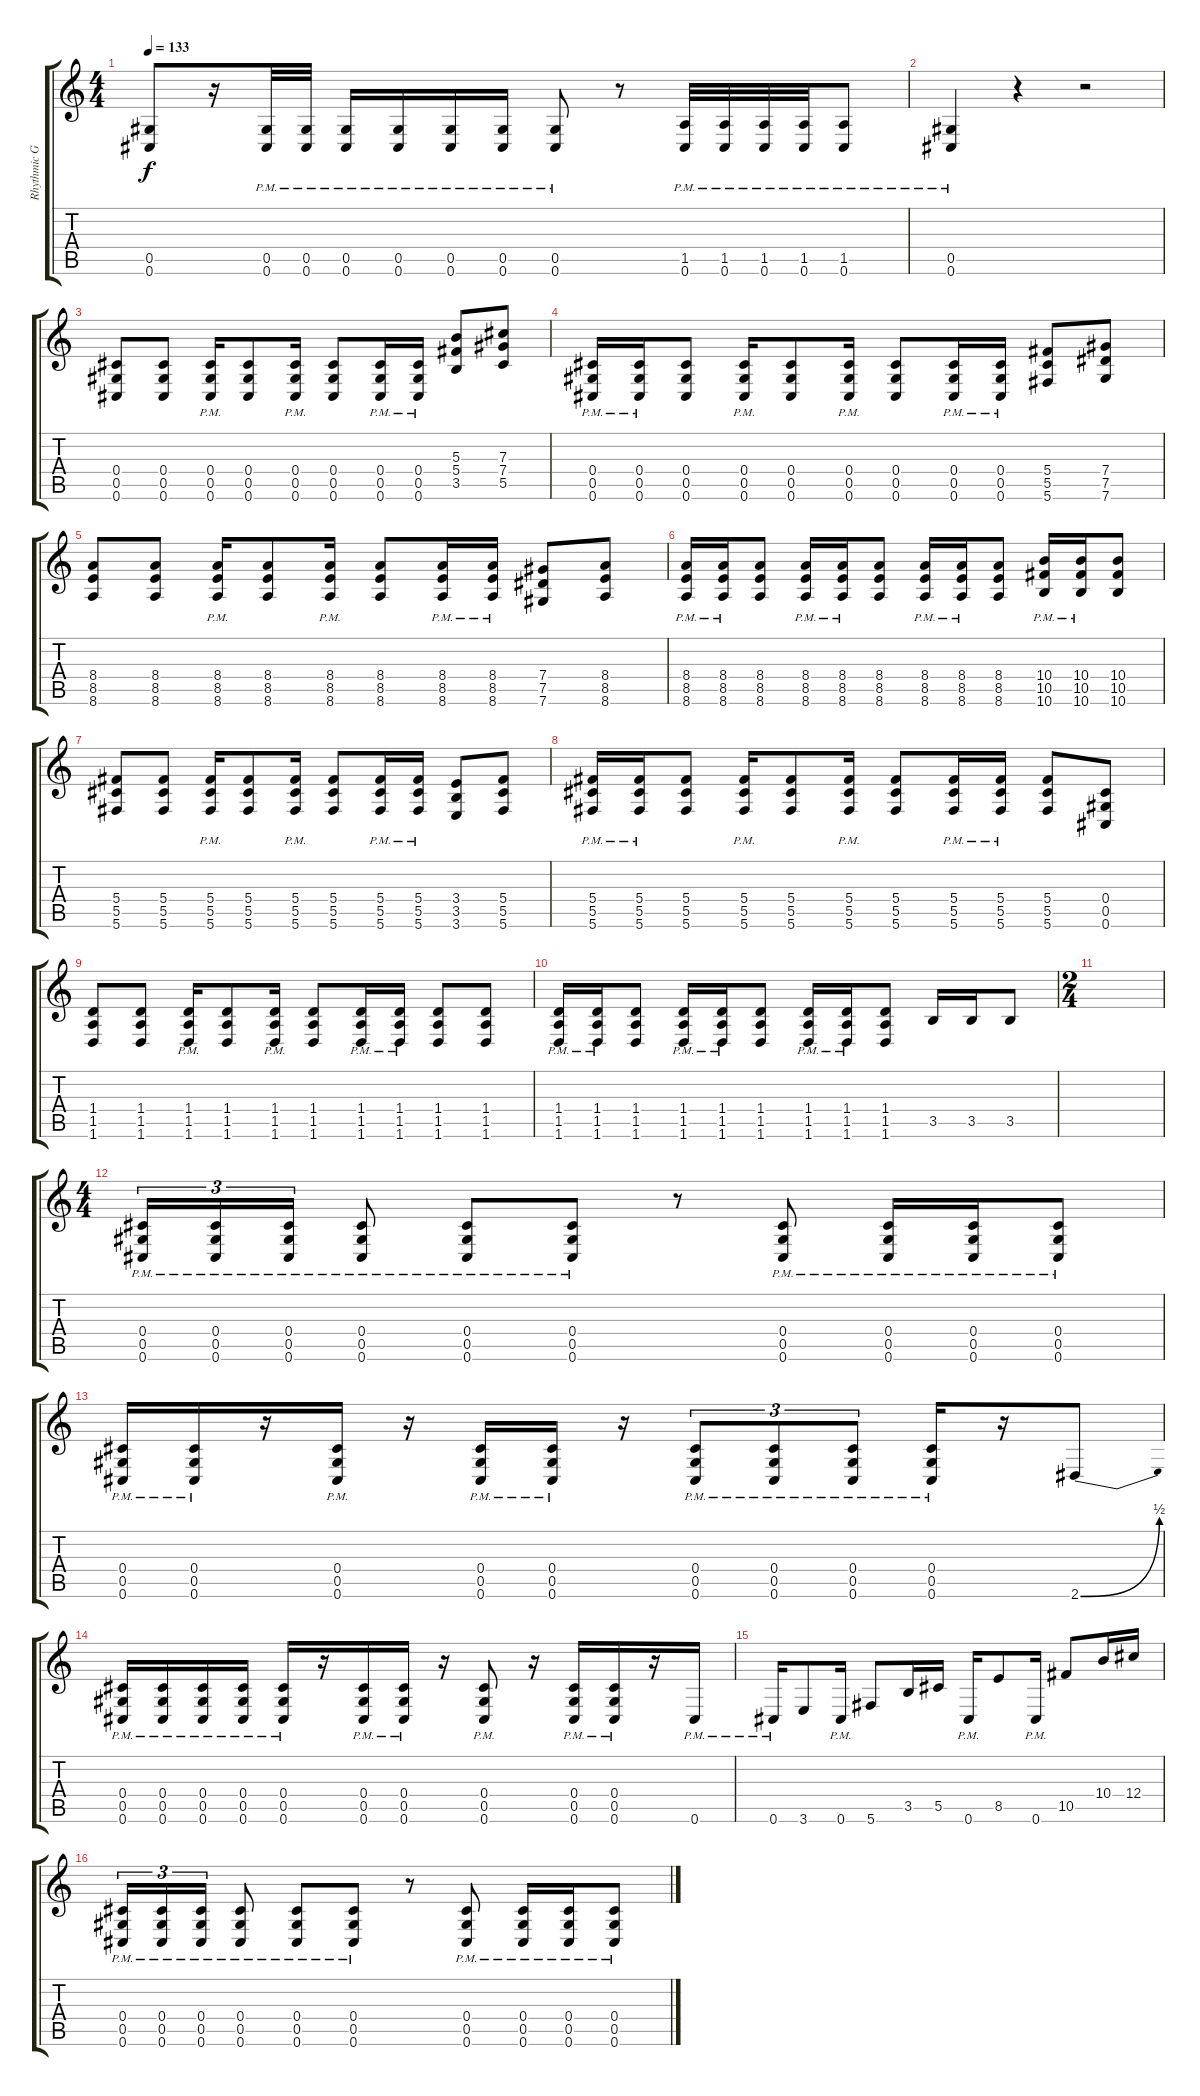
\track ("Rhythmic Guitar" "Rhythmic G") {instrument distortionguitar}
\staff {score tabs}
\tuning (Eb4 Bb3 Gb3 Db3 Ab2 Db2) {hide}
\ts (4 4)
\tempo 133
\clef g2
\ks c
(0.5{t} 0.6{t}).8{dy f} r.16 (0.5{pm} 0.6{pm}).32 (0.5{pm} 0.6{pm}).32 (0.5{pm} 0.6{pm}).16 (0.5{pm} 0.6{pm}).16 (0.5{pm} 0.6{pm}).16 (0.5{pm} 0.6{pm}).16 (0.5{pm} 0.6{pm}).8 r.8 (1.5{pm} 0.6{pm}).32 (1.5{pm} 0.6{pm}).32 (1.5{pm} 0.6{pm}).32 (1.5{pm} 0.6{pm}).32 (1.5{pm} 0.6{pm}).8 |
(0.5{pm} 0.6{pm}).4 r.4 r.2 |
(0.4 0.5 0.6).8 (0.4 0.5 0.6).8 (0.4{pm} 0.5{pm} 0.6{pm}).16 (0.4 0.5 0.6).8 (0.4{pm} 0.5{pm} 0.6{pm}).16 (0.4 0.5 0.6).8 (0.4{pm} 0.5{pm} 0.6{pm}).16 (0.4{pm} 0.5{pm} 0.6{pm}).16 (5.3 5.4 3.5).8 (7.3 7.4 5.5).8 |
(0.4{pm} 0.5{pm} 0.6{pm}).16 (0.4{pm} 0.5{pm} 0.6{pm}).16 (0.4 0.5 0.6).8 (0.4{pm} 0.5{pm} 0.6{pm}).16 (0.4 0.5 0.6).8 (0.4{pm} 0.5{pm} 0.6{pm}).16 (0.4 0.5 0.6).8 (0.4{pm} 0.5{pm} 0.6{pm}).16 (0.4{pm} 0.5{pm} 0.6{pm}).16 (5.4 5.5 5.6).8 (7.4 7.5 7.6).8 |
(8.4 8.5 8.6).8 (8.4 8.5 8.6).8 (8.4{pm} 8.5{pm} 8.6{pm}).16 (8.4 8.5 8.6).8 (8.4{pm} 8.5{pm} 8.6{pm}).16 (8.4 8.5 8.6).8 (8.4{pm} 8.5{pm} 8.6{pm}).16 (8.4{pm} 8.5{pm} 8.6{pm}).16 (7.4 7.5 7.6).8 (8.4 8.5 8.6).8 |
(8.4{pm} 8.5{pm} 8.6{pm}).16 (8.4{pm} 8.5{pm} 8.6{pm}).16 (8.4 8.5 8.6).8 (8.4{pm} 8.5{pm} 8.6{pm}).16 (8.4{pm} 8.5{pm} 8.6{pm}).16 (8.4 8.5 8.6).8 (8.4{pm} 8.5{pm} 8.6{pm}).16 (8.4{pm} 8.5{pm} 8.6{pm}).16 (8.4 8.5 8.6).8 (10.4{pm} 10.5{pm} 10.6{pm}).16 (10.4{pm} 10.5{pm} 10.6{pm}).16 (10.4 10.5 10.6).8 |
(5.4 5.5 5.6).8 (5.4 5.5 5.6).8 (5.4{pm} 5.5{pm} 5.6{pm}).16 (5.4 5.5 5.6).8 (5.4{pm} 5.5{pm} 5.6{pm}).16 (5.4 5.5 5.6).8 (5.4{pm} 5.5{pm} 5.6{pm}).16 (5.4{pm} 5.5{pm} 5.6{pm}).16 (3.4 3.5 3.6).8 (5.4 5.5 5.6).8 |
(5.4{pm} 5.5{pm} 5.6{pm}).16 (5.4{pm} 5.5{pm} 5.6{pm}).16 (5.4 5.5 5.6).8 (5.4{pm} 5.5{pm} 5.6{pm}).16 (5.4 5.5 5.6).8 (5.4{pm} 5.5{pm} 5.6{pm}).16 (5.4 5.5 5.6).8 (5.4{pm} 5.5{pm} 5.6{pm}).16 (5.4{pm} 5.5{pm} 5.6{pm}).16 (5.4 5.5 5.6).8 (0.4 0.5 0.6).8 |
(1.4 1.5 1.6).8 (1.4 1.5 1.6).8 (1.4{pm} 1.5{pm} 1.6{pm}).16 (1.4 1.5 1.6).8 (1.4{pm} 1.5{pm} 1.6{pm}).16 (1.4 1.5 1.6).8 (1.4{pm} 1.5{pm} 1.6{pm}).16 (1.4{pm} 1.5{pm} 1.6{pm}).16 (1.4 1.5 1.6).8 (1.4 1.5 1.6).8 |
(1.4{pm} 1.5{pm} 1.6{pm}).16 (1.4{pm} 1.5{pm} 1.6{pm}).16 (1.4 1.5 1.6).8 (1.4{pm} 1.5{pm} 1.6{pm}).16 (1.4{pm} 1.5{pm} 1.6{pm}).16 (1.4 1.5 1.6).8 (1.4{pm} 1.5{pm} 1.6{pm}).16 (1.4{pm} 1.5{pm} 1.6{pm}).16 (1.4 1.5 1.6).8 3.5.16 3.5.16 3.5.8 |
\ts (2 4)
|
\ts (4 4)
(0.4{pm} 0.5{pm} 0.6{pm}).16{tu (3 2)} (0.4{pm} 0.5{pm} 0.6{pm}).16{tu (3 2)} (0.4{pm} 0.5{pm} 0.6{pm}).16{tu (3 2)} (0.4{pm} 0.5{pm} 0.6{pm}).8 (0.4{pm} 0.5{pm} 0.6{pm}).8 (0.4{pm} 0.5{pm} 0.6{pm}).8 r.8 (0.4{pm} 0.5{pm} 0.6{pm}).8 (0.4{pm} 0.5{pm} 0.6{pm}).16 (0.4{pm} 0.5{pm} 0.6{pm}).16 (0.4{pm} 0.5{pm} 0.6{pm}).8 |
(0.4{pm} 0.5{pm} 0.6{pm}).16 (0.4{pm} 0.5{pm} 0.6{pm}).16 r.16 (0.4{pm} 0.5{pm} 0.6{pm}).16 r.16 (0.4{pm} 0.5{pm} 0.6{pm}).16 (0.4{pm} 0.5{pm} 0.6{pm}).16 r.16 (0.4{pm} 0.5{pm} 0.6{pm}).8{tu (3 2)} (0.4{pm} 0.5{pm} 0.6{pm}).8{tu (3 2)} (0.4{pm} 0.5{pm} 0.6{pm}).8{tu (3 2)} (0.4{pm} 0.5{pm} 0.6{pm}).16 r.16 2.6{be (bend 0 0 60 2)}.8 |
(0.4{pm} 0.5{pm} 0.6{pm}).16 (0.4{pm} 0.5{pm} 0.6{pm}).16 (0.4{pm} 0.5{pm} 0.6{pm}).16 (0.4{pm} 0.5{pm} 0.6{pm}).16 (0.4{pm} 0.5{pm} 0.6{pm}).16 r.16 (0.4{pm} 0.5{pm} 0.6{pm}).16 (0.4{pm} 0.5{pm} 0.6{pm}).16 r.16 (0.4{pm} 0.5{pm} 0.6{pm}).8 r.16 (0.4{pm} 0.5{pm} 0.6{pm}).16 (0.4{pm} 0.5{pm} 0.6{pm}).16 r.16 0.6{pm}.16 |
0.6{pm}.16 3.6.8 0.6{pm}.16 5.6.8 3.5.16 5.5.16 0.6{pm}.16 8.5.8 0.6{pm}.16 10.5.8 10.4.16 12.4.16 |
(0.4{pm} 0.5{pm} 0.6{pm}).16{tu (3 2)} (0.4{pm} 0.5{pm} 0.6{pm}).16{tu (3 2)} (0.4{pm} 0.5{pm} 0.6{pm}).16{tu (3 2)} (0.4{pm} 0.5{pm} 0.6{pm}).8 (0.4{pm} 0.5{pm} 0.6{pm}).8 (0.4{pm} 0.5{pm} 0.6{pm}).8 r.8 (0.4{pm} 0.5{pm} 0.6{pm}).8 (0.4{pm} 0.5{pm} 0.6{pm}).16 (0.4{pm} 0.5{pm} 0.6{pm}).16 (0.4{pm} 0.5{pm} 0.6{pm}).8
